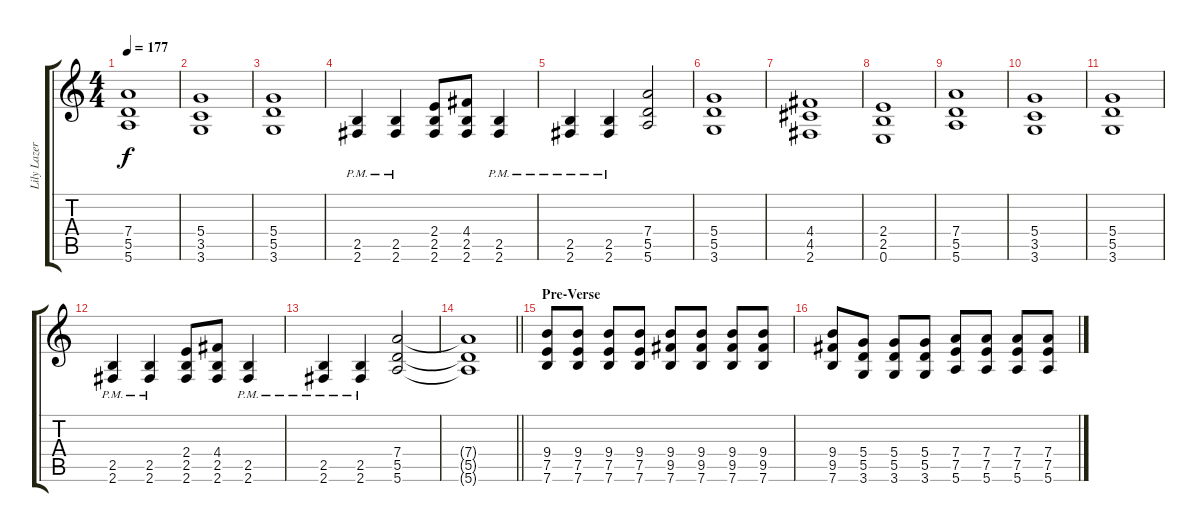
\track ("Lily Lazer (Guitar)" "Lily Lazer") {instrument distortionguitar}
\staff {score tabs}
\tuning (E4 B3 G3 D3 A2 E2) {hide}
\ts (4 4)
\tempo 177
\clef g2
\ks c
(7.4 5.5 5.6).1{dy f} |
(5.4 3.5 3.6).1 |
(5.4 5.5 3.6).1 |
(2.5{pm} 2.6{pm}).4 (2.5{pm} 2.6{pm}).4 (2.4 2.5 2.6).8 (4.4 2.5 2.6).8 (2.5{pm} 2.6{pm}).4 |
(2.5{pm} 2.6{pm}).4 (2.5{pm} 2.6{pm}).4 (7.4 5.5 5.6).2 |
(5.4 5.5 3.6).1 |
(4.4 4.5 2.6).1 |
(2.4 2.5 0.6).1 |
(7.4 5.5 5.6).1 |
(5.4 3.5 3.6).1 |
(5.4 5.5 3.6).1 |
(2.5{pm} 2.6{pm}).4 (2.5{pm} 2.6{pm}).4 (2.4 2.5 2.6).8 (4.4 2.5 2.6).8 (2.5{pm} 2.6{pm}).4 |
(2.5{pm} 2.6{pm}).4 (2.5{pm} 2.6{pm}).4 (7.4 5.5 5.6).2 |
\barLineRight lightlight
(7.4{t} 5.5{t} 5.6{t}).1 |
\section ("" "Pre-Verse")
(9.4 7.5 7.6).8 (9.4 7.5 7.6).8 (9.4 7.5 7.6).8 (9.4 7.5 7.6).8 (9.4 9.5 7.6).8 (9.4 9.5 7.6).8 (9.4 9.5 7.6).8 (9.4 9.5 7.6).8 |
(9.4 9.5 7.6).8 (5.4 5.5 3.6).8 (5.4 5.5 3.6).8 (5.4 5.5 3.6).8 (7.4 7.5 5.6).8 (7.4 7.5 5.6).8 (7.4 7.5 5.6).8 (7.4 7.5 5.6).8
